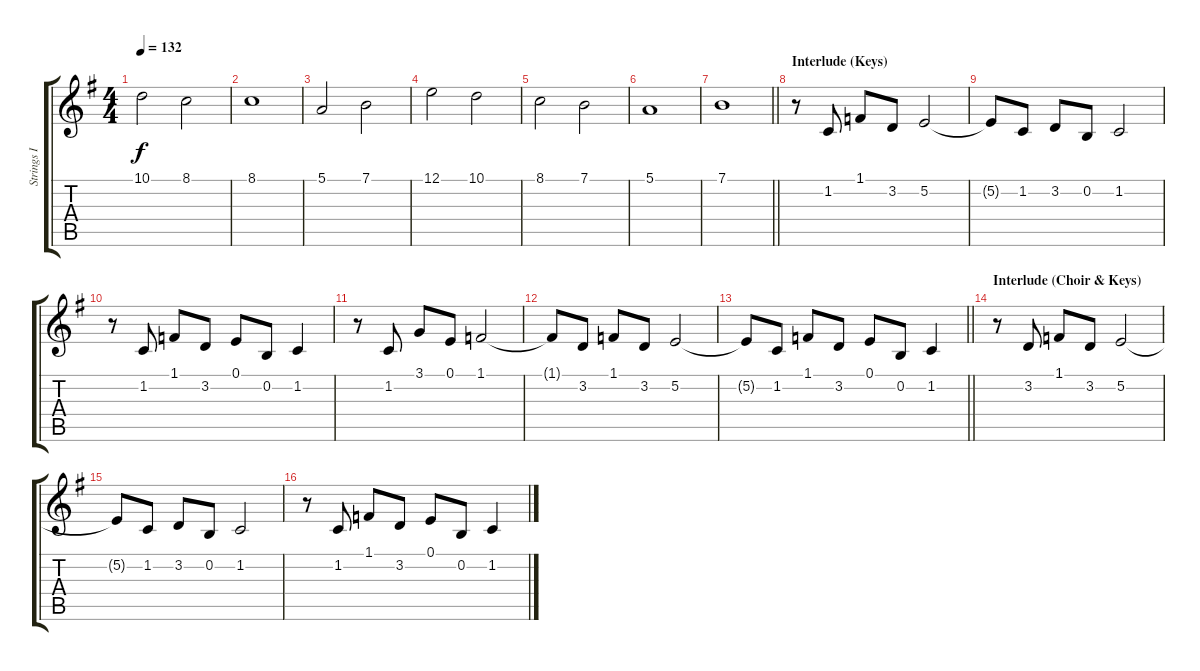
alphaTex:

\track ("Strings I - Coen Janssen" "Strings I ") {instrument stringensemble1}
\staff {score tabs}
\tuning (E4 B3 G3 D3 A2 E2) {hide}
\ts (4 4)
\tempo 132
\clef g2
\ks g
10.1.2{dy f} 8.1.2 |
8.1.1 |
5.1.2 7.1.2 |
12.1.2 10.1.2 |
8.1.2 7.1.2 |
5.1.1 |
\barLineRight lightlight
7.1.1 |
\section ("" "Interlude (Keys)")
r.8{volume 11 balance 12} 1.2.8 1.1.8 3.2.8 5.2.2 |
5.2{t}.8 1.2.8 3.2.8 0.2.8 1.2.2 |
r.8 1.2.8 1.1.8 3.2.8 0.1.8 0.2.8 1.2.4 |
r.8 1.2.8 3.1.8 0.1.8 1.1.2 |
1.1{t}.8 3.2.8 1.1.8 3.2.8 5.2.2 |
\barLineRight lightlight
5.2{t}.8 1.2.8 1.1.8 3.2.8 0.1.8 0.2.8 1.2.4 |
\section ("" "Interlude (Choir & Keys)")
r.8{balance 12} 3.2.8 1.1.8 3.2.8 5.2.2 |
5.2{t}.8 1.2.8 3.2.8 0.2.8 1.2.2 |
r.8 1.2.8 1.1.8 3.2.8 0.1.8 0.2.8 1.2.4
